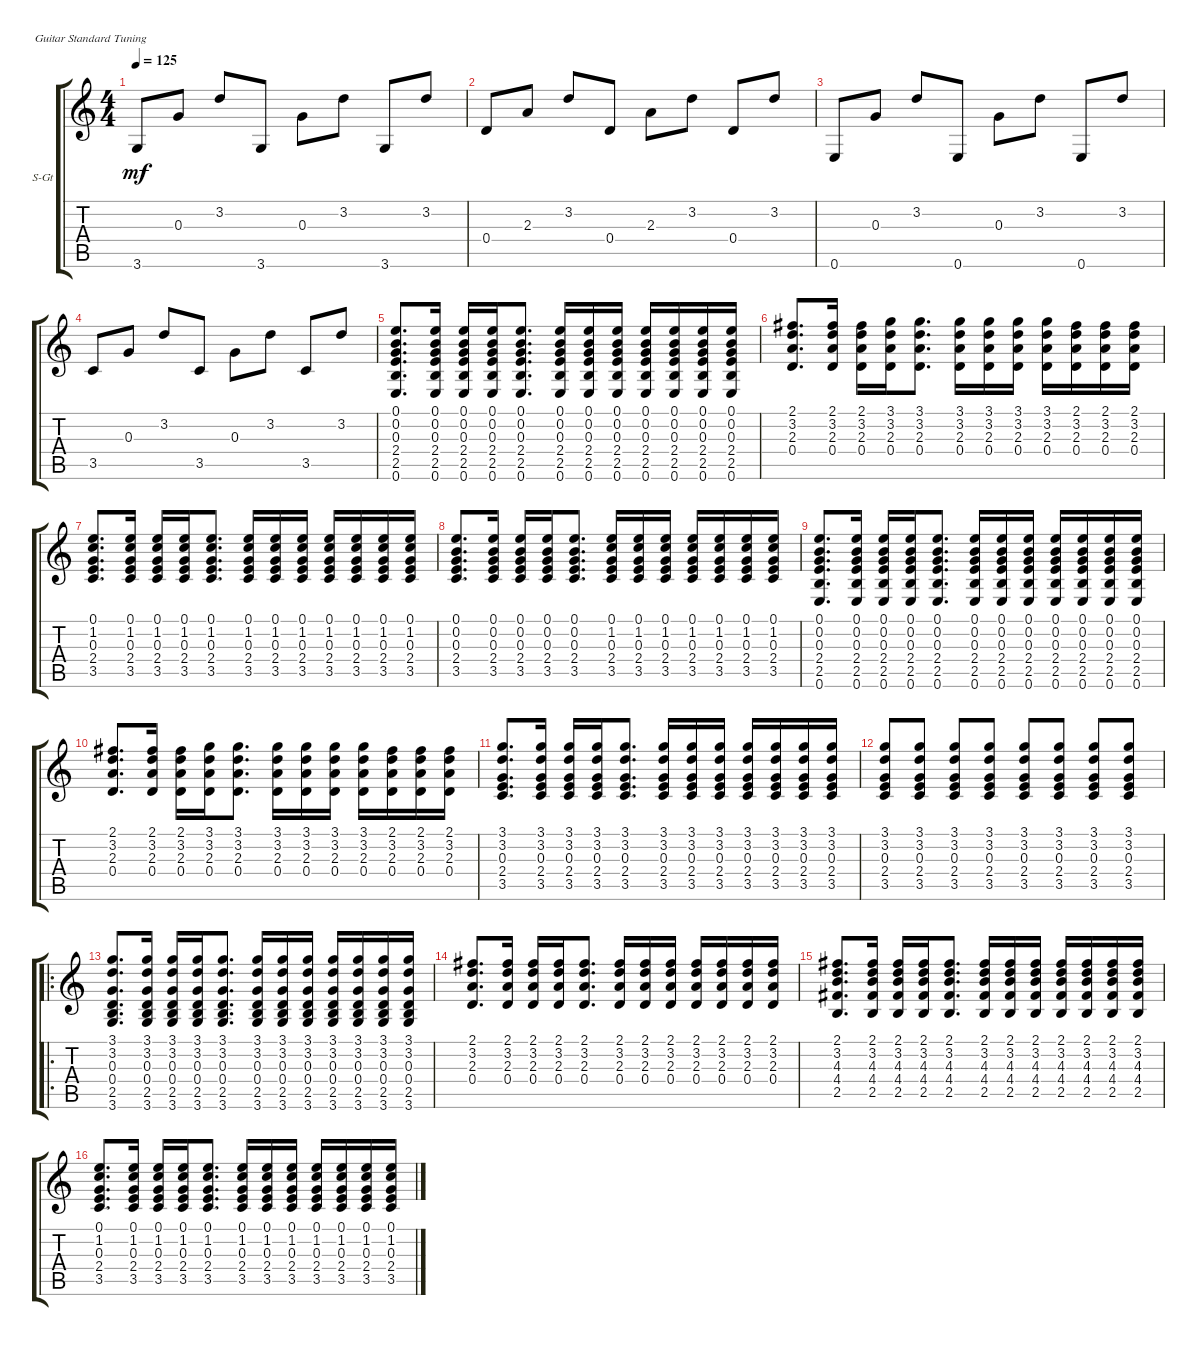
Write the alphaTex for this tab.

\defaultSystemsLayout 4
\bracketExtendMode groupsimilarinstruments
\firstSystemTrackNameOrientation horizontal
\otherSystemsTrackNameOrientation horizontal
\track ("Акустика 1" "S-Gt") {instrument acousticguitarsteel}
\staff {score tabs}
\tuning (E4 B3 G3 D3 A2 E2)
\ts (4 4)
\tempo 125
\clef g2
\ks c
3.6.8{dy mf} 0.3.8 3.2.8 3.6.8 0.3.8 3.2.8 3.6.8 3.2.8 |
0.4.8 2.3.8 3.2.8 0.4.8 2.3.8 3.2.8 0.4.8 3.2.8 |
0.6.8 0.3.8 3.2.8 0.6.8 0.3.8 3.2.8 0.6.8 3.2.8 |
3.5.8 0.3.8 3.2.8 3.5.8 0.3.8 3.2.8 3.5.8 3.2.8 |
(0.6 2.4 0.3 0.2 2.5 0.1).8{d} (0.6 2.4 0.3 0.2 2.5 0.1).16 (0.6 2.4 0.3 0.2 2.5 0.1).16 (0.6 2.4 0.3 0.2 2.5 0.1).16 (0.6 2.4 0.3 0.2 2.5 0.1).8{d} (0.6 2.4 0.3 0.2 2.5 0.1).16 (0.6 2.4 0.3 0.2 2.5 0.1).16 (0.6 2.4 0.3 0.2 2.5 0.1).16 (0.6 2.4 0.3 0.2 2.5 0.1).16 (0.6 2.4 0.3 0.2 2.5 0.1).16 (0.6 2.4 0.3 0.2 2.5 0.1).16 (0.6 2.4 0.3 0.2 2.5 0.1).16 |
(0.4 2.3 3.2 2.1).8{d} (0.4 2.3 3.2 2.1).16 (0.4 2.3 3.2 2.1).16 (0.4 2.3 3.2 3.1).16 (0.4 2.3 3.2 3.1).8{d} (0.4 2.3 3.2 3.1).16 (0.4 2.3 3.2 3.1).16 (0.4 2.3 3.2 3.1).16 (0.4 2.3 3.2 3.1).16 (0.4 2.3 3.2 2.1).16 (0.4 2.3 3.2 2.1).16 (0.4 2.3 3.2 2.1).16 |
(2.4 0.3 1.2 3.5 0.1).8{d} (2.4 0.3 1.2 3.5 0.1).16 (2.4 0.3 1.2 3.5 0.1).16 (2.4 0.3 1.2 3.5 0.1).16 (2.4 0.3 1.2 3.5 0.1).8{d} (2.4 0.3 1.2 3.5 0.1).16 (2.4 0.3 1.2 3.5 0.1).16 (2.4 0.3 1.2 3.5 0.1).16 (2.4 0.3 1.2 3.5 0.1).16 (2.4 0.3 1.2 3.5 0.1).16 (2.4 0.3 1.2 3.5 0.1).16 (2.4 0.3 1.2 3.5 0.1).16 |
(2.4 0.3 0.2 3.5 0.1).8{d} (2.4 0.3 0.2 3.5 0.1).16 (2.4 0.3 0.2 3.5 0.1).16 (2.4 0.3 0.2 3.5 0.1).16 (2.4 0.3 0.2 3.5 0.1).8{d} (2.4 0.3 1.2 3.5 0.1).16 (2.4 0.3 1.2 3.5 0.1).16 (2.4 0.3 1.2 3.5 0.1).16 (2.4 0.3 1.2 3.5 0.1).16 (2.4 0.3 1.2 3.5 0.1).16 (2.4 0.3 1.2 3.5 0.1).16 (2.4 0.3 1.2 3.5 0.1).16 |
(0.6 2.4 0.3 0.2 2.5 0.1).8{d} (0.6 2.4 0.3 0.2 2.5 0.1).16 (0.6 2.4 0.3 0.2 2.5 0.1).16 (0.6 2.4 0.3 0.2 2.5 0.1).16 (0.6 2.4 0.3 0.2 2.5 0.1).8{d} (0.6 2.4 0.3 0.2 2.5 0.1).16 (0.6 2.4 0.3 0.2 2.5 0.1).16 (0.6 2.4 0.3 0.2 2.5 0.1).16 (0.6 2.4 0.3 0.2 2.5 0.1).16 (0.6 2.4 0.3 0.2 2.5 0.1).16 (0.6 2.4 0.3 0.2 2.5 0.1).16 (0.6 2.4 0.3 0.2 2.5 0.1).16 |
(0.4 2.3 3.2 2.1).8{d} (0.4 2.3 3.2 2.1).16 (0.4 2.3 3.2 2.1).16 (0.4 2.3 3.2 3.1).16 (0.4 2.3 3.2 3.1).8{d} (0.4 2.3 3.2 3.1).16 (0.4 2.3 3.2 3.1).16 (0.4 2.3 3.2 3.1).16 (0.4 2.3 3.2 3.1).16 (0.4 2.3 3.2 2.1).16 (0.4 2.3 3.2 2.1).16 (0.4 2.3 3.2 2.1).16 |
(2.4 0.3 3.2 3.5 3.1).8{d} (2.4 0.3 3.2 3.5 3.1).16 (2.4 0.3 3.2 3.5 3.1).16 (2.4 0.3 3.2 3.5 3.1).16 (2.4 0.3 3.2 3.5 3.1).8{d} (2.4 0.3 3.2 3.5 3.1).16 (2.4 0.3 3.2 3.5 3.1).16 (2.4 0.3 3.2 3.5 3.1).16 (2.4 0.3 3.2 3.5 3.1).16 (2.4 0.3 3.2 3.5 3.1).16 (2.4 0.3 3.2 3.5 3.1).16 (2.4 0.3 3.2 3.5 3.1).16 |
(2.4 0.3 3.2 3.5 3.1).8 (2.4 0.3 3.2 3.5 3.1).8 (2.4 0.3 3.2 3.5 3.1).8 (2.4 0.3 3.2 3.5 3.1).8 (2.4 0.3 3.2 3.5 3.1).8 (2.4 0.3 3.2 3.5 3.1).8 (2.4 0.3 3.2 3.5 3.1).8 (2.4 0.3 3.2 3.5 3.1).8 |
\ro
(3.6 0.4 0.3 3.2 2.5 3.1).8{d} (3.6 0.4 0.3 3.2 2.5 3.1).16 (3.6 0.4 0.3 3.2 2.5 3.1).16 (3.6 0.4 0.3 3.2 2.5 3.1).16 (3.6 0.4 0.3 3.2 2.5 3.1).8{d} (3.6 0.4 0.3 3.2 2.5 3.1).16 (3.6 0.4 0.3 3.2 2.5 3.1).16 (3.6 0.4 0.3 3.2 2.5 3.1).16 (3.6 0.4 0.3 3.2 2.5 3.1).16 (3.6 0.4 0.3 3.2 2.5 3.1).16 (3.6 0.4 0.3 3.2 2.5 3.1).16 (3.6 0.4 0.3 3.2 2.5 3.1).16 |
(0.4 2.3 3.2 2.1).8{d} (0.4 2.3 3.2 2.1).16 (0.4 2.3 3.2 2.1).16 (0.4 2.3 3.2 2.1).16 (0.4 2.3 3.2 2.1).8{d} (0.4 2.3 3.2 2.1).16 (0.4 2.3 3.2 2.1).16 (0.4 2.3 3.2 2.1).16 (0.4 2.3 3.2 2.1).16 (0.4 2.3 3.2 2.1).16 (0.4 2.3 3.2 2.1).16 (0.4 2.3 3.2 2.1).16 |
(4.4 4.3 3.2 2.5 2.1).8{d} (4.4 4.3 3.2 2.5 2.1).16 (4.4 4.3 3.2 2.5 2.1).16 (4.4 4.3 3.2 2.5 2.1).16 (4.4 4.3 3.2 2.5 2.1).8{d} (4.4 4.3 3.2 2.5 2.1).16 (4.4 4.3 3.2 2.5 2.1).16 (4.4 4.3 3.2 2.5 2.1).16 (4.4 4.3 3.2 2.5 2.1).16 (4.4 4.3 3.2 2.5 2.1).16 (4.4 4.3 3.2 2.5 2.1).16 (4.4 4.3 3.2 2.5 2.1).16 |
(2.4 0.3 1.2 3.5 0.1).8{d} (2.4 0.3 1.2 3.5 0.1).16 (2.4 0.3 1.2 3.5 0.1).16 (2.4 0.3 1.2 3.5 0.1).16 (2.4 0.3 1.2 3.5 0.1).8{d} (2.4 0.3 1.2 3.5 0.1).16 (2.4 0.3 1.2 3.5 0.1).16 (2.4 0.3 1.2 3.5 0.1).16 (2.4 0.3 1.2 3.5 0.1).16 (2.4 0.3 1.2 3.5 0.1).16 (2.4 0.3 1.2 3.5 0.1).16 (2.4 0.3 1.2 3.5 0.1).16
